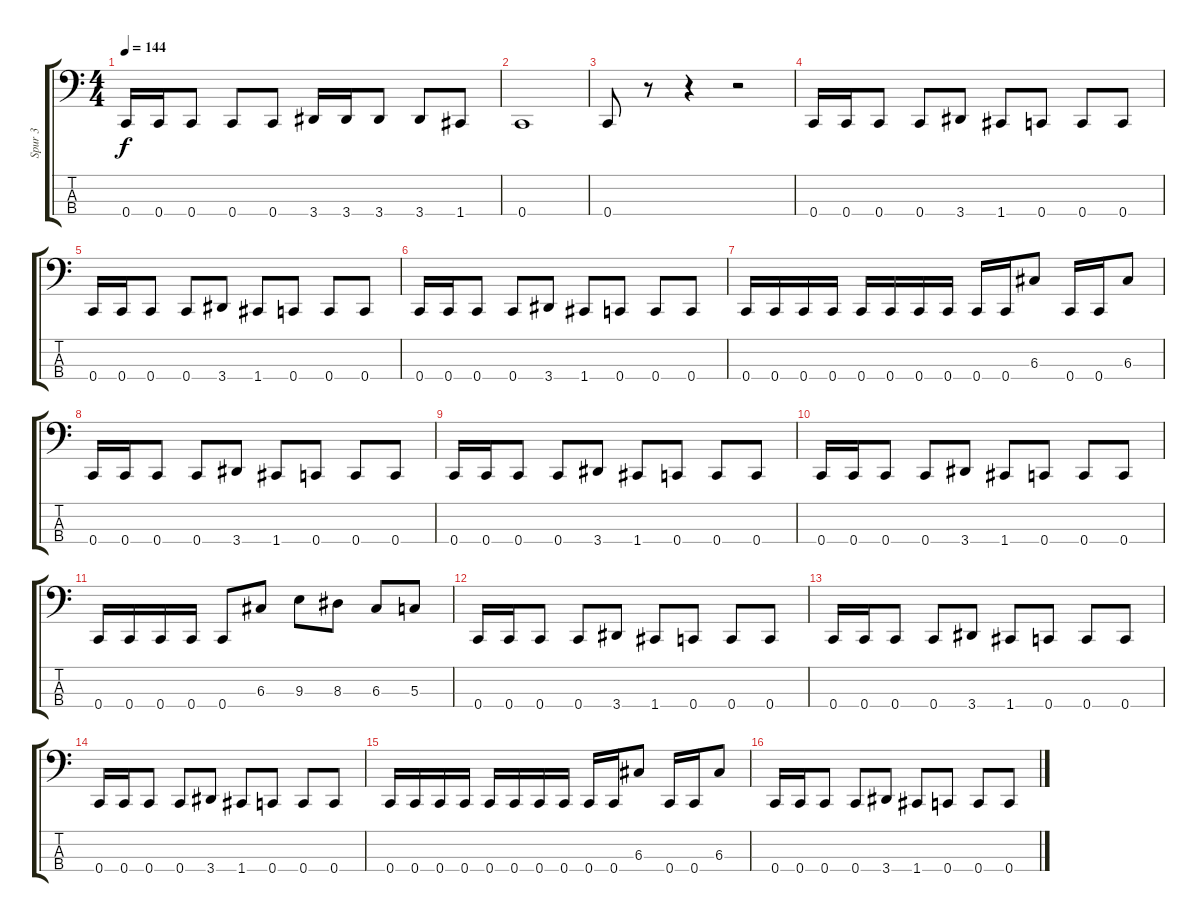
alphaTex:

\track ("Spur 3" "Spur 3") {instrument electricbasspick}
\staff {score tabs}
\tuning (F2 C2 G1 C1) {hide}
\ts (4 4)
\tempo 144
\clef f4
\ks c
0.4.16{dy f instrument electricbasspick} 0.4.16 0.4.8 0.4.8 0.4.8 3.4.16 3.4.16 3.4.8 3.4.8 1.4.8 |
0.4.1 |
0.4.8 r.8 r.4 r.2 |
0.4.16 0.4.16 0.4.8 0.4.8 3.4.8 1.4.8 0.4.8 0.4.8 0.4.8 |
0.4.16 0.4.16 0.4.8 0.4.8 3.4.8 1.4.8 0.4.8 0.4.8 0.4.8 |
0.4.16 0.4.16 0.4.8 0.4.8 3.4.8 1.4.8 0.4.8 0.4.8 0.4.8 |
0.4.16 0.4.16 0.4.16 0.4.16 0.4.16 0.4.16 0.4.16 0.4.16 0.4.16 0.4.16 6.3.8 0.4.16 0.4.16 6.3.8 |
0.4.16 0.4.16 0.4.8 0.4.8 3.4.8 1.4.8 0.4.8 0.4.8 0.4.8 |
0.4.16 0.4.16 0.4.8 0.4.8 3.4.8 1.4.8 0.4.8 0.4.8 0.4.8 |
0.4.16 0.4.16 0.4.8 0.4.8 3.4.8 1.4.8 0.4.8 0.4.8 0.4.8 |
0.4.16 0.4.16 0.4.16 0.4.16 0.4.8 6.3.8 9.3.8 8.3.8 6.3.8 5.3.8 |
0.4.16 0.4.16 0.4.8 0.4.8 3.4.8 1.4.8 0.4.8 0.4.8 0.4.8 |
0.4.16 0.4.16 0.4.8 0.4.8 3.4.8 1.4.8 0.4.8 0.4.8 0.4.8 |
0.4.16 0.4.16 0.4.8 0.4.8 3.4.8 1.4.8 0.4.8 0.4.8 0.4.8 |
0.4.16 0.4.16 0.4.16 0.4.16 0.4.16 0.4.16 0.4.16 0.4.16 0.4.16 0.4.16 6.3.8 0.4.16 0.4.16 6.3.8 |
0.4.16 0.4.16 0.4.8 0.4.8 3.4.8 1.4.8 0.4.8 0.4.8 0.4.8
